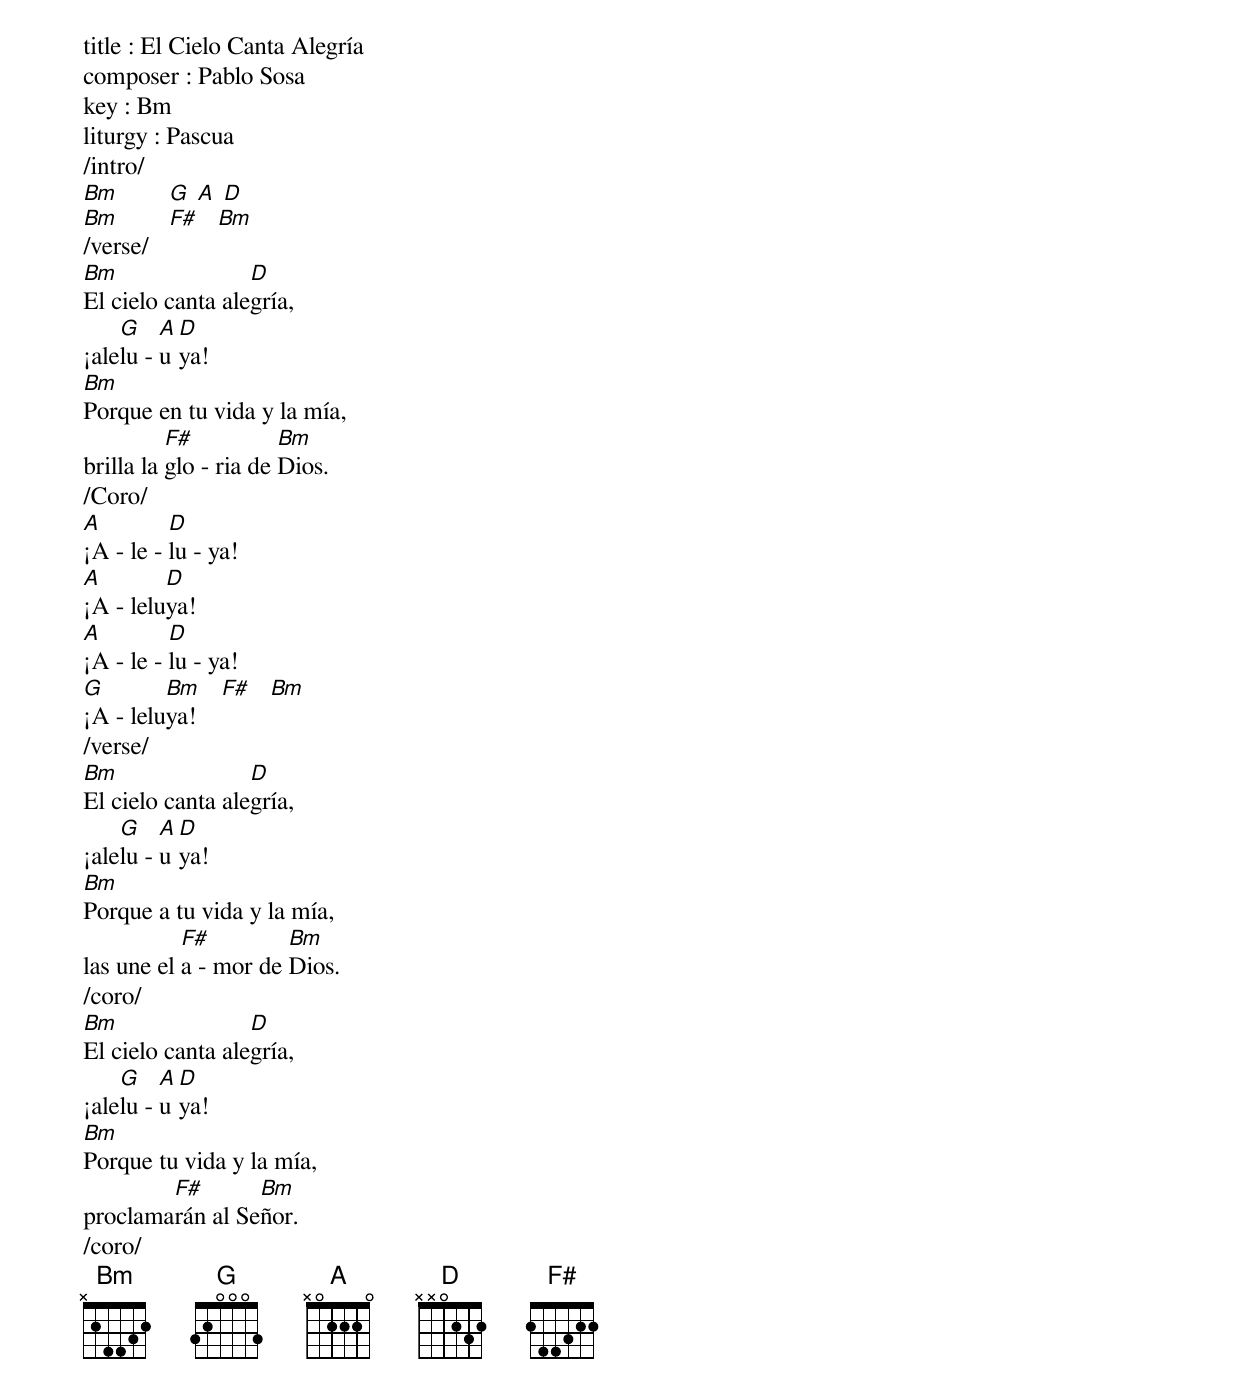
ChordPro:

title : El Cielo Canta Alegría
composer : Pablo Sosa
key : Bm
liturgy : Pascua
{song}
/intro/
[Bm]        [G] [A] [D]
[Bm]        [F#]   [Bm]
/verse/
[Bm]El cielo canta ale[D]gría,
¡ale[G]lu - [A]u [D]ya!
[Bm]Porque en tu vida y la mía,
brilla la [F#]glo - ria de [Bm]Dios.
/Coro/
[A]¡A - le - [D]lu - ya!
[A]¡A - lelu[D]ya!
[A]¡A - le - [D]lu - ya!
[G]¡A - lelu[Bm]ya!    [F#]   [Bm]
/verse/
[Bm]El cielo canta ale[D]gría,
¡ale[G]lu - [A]u [D]ya!
[Bm]Porque a tu vida y la mía,
las une el [F#]a - mor de [Bm]Dios.
/coro/
[Bm]El cielo canta ale[D]gría,
¡ale[G]lu - [A]u [D]ya!
[Bm]Porque tu vida y la mía,
proclama[F#]rán al Se[Bm]ñor.
/coro/
